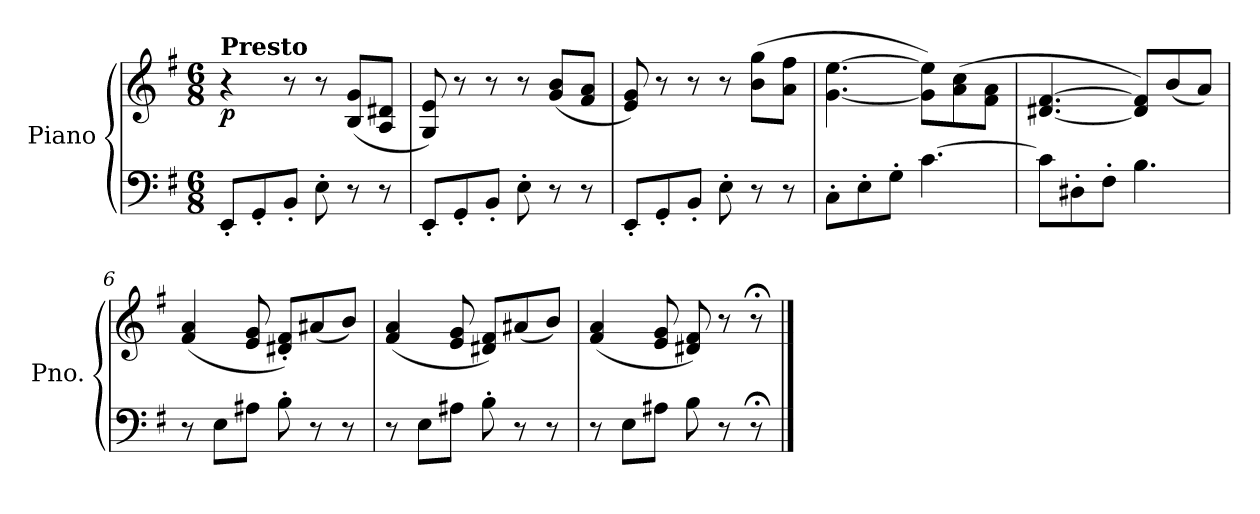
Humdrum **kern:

**kern	**kern	**dynam
*part1	*part1	*part1
*staff2	*staff1	*staff1/2
*I"Piano	*	*
*I'Pno.	*	*
*clefF4	*clefG2	*
*k[f#]	*k[f#]	*
*M6/8	*M6/8	*
*MM135	*MM135	*
=1	=1	=1
!	!LO:TX:a:B:t=Presto	!
!	!	!LO:DY:b
8EE'/L	4r	p
8GG'/	.	.
8BB'/J	8r	.
8E'\	8r	.
8r	(<8B/ 8g/L	.
8r	8A/ 8d#X/J	.
=2	=2	=2
8EE'/L	8G/ 8e/)	.
8GG'/	8r	.
8BB'/J	8r	.
8E'\	8r	.
8r	(<8g/ 8b/L	.
8r	8f#/ 8a/J	.
=3	=3	=3
8EE'/L	8e/ 8g/)	.
8GG'/	8r	.
8BB'/J	8r	.
8E'\	8r	.
8r	(>8b\ 8gg\L	.
8r	8a\ 8ff#\J	.
=4	=4	=4
8C'\L	[4.g\ [4.ee\	.
8E'\	.	.
8G'\J	.	.
[4.c\	8g\] 8ee\]L)	.
.	(>8a\ 8cc\	.
.	8f#\ 8a\J	.
=5	=5	=5
8c\L]	[4.d#X/ [4.f#/	.
8D#X'\	.	.
8F#'\J	.	.
4.B\	8d#/] 8f#/]L)	.
.	(<8b/	.
.	8a/J)	.
!!LO:LB:g=z
=6	=6	=6
8r	(<4f#/ 4a/	.
8E\L	.	.
8A#X\J	8e/ 8g/	.
8B'\	8d#X/' 8f#/'L)	.
8r	(<8a#X/	.
8r	8b/J)	.
=7	=7	=7
8r	(<4f#/ 4a/	.
8E\L	.	.
8A#X\J	8e/ 8g/	.
8B'\	8d#X/ 8f#/L)	.
8r	(<8a#X/	.
8r	8b/J)	.
=8	=8	=8
8r	(<4f#/ 4a/	.
8E\L	.	.
8A#X\J	8e/ 8g/	.
8B\	8d#X/ 8f#/)	.
8r	8r	.
8r;<	8r;<	.
==	==	==
*-	*-	*-
